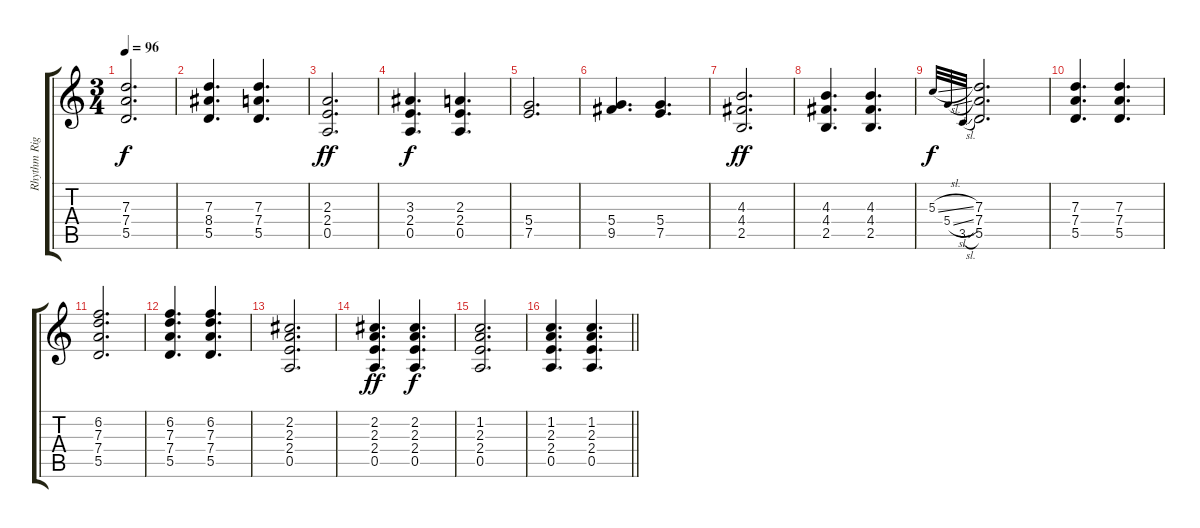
\track ("Rhythm Right" "Rhythm Rig") {instrument distortionguitar}
\staff {score tabs}
\tuning (E4 B3 G3 D3 A2 D2) {hide}
\ts (3 4)
\tempo 96
\clef g2
\ks c
(7.3 7.4 5.5).2{d dy f volume 11 balance 16} |
(7.3 8.4 5.5).4{d} (7.3 7.4 5.5).4{d} |
(2.3 2.4 0.5).2{d dy ff} |
(3.3 2.4 0.5).4{d dy f} (2.3 2.4 0.5).4{d} |
(5.4 7.5).2{d} |
(5.4 9.5).4{d} (5.4 7.5).4{d} |
(4.3 4.4 2.5).2{d dy ff} |
(4.3 4.4 2.5).4{d} (4.3 4.4 2.5).4{d} |
5.3{sl}.32{gr onbeat dy f} 5.4{sl}.32{gr onbeat} 3.5{sl}.32{gr onbeat} (7.3 7.4 5.5).2{d} |
(7.3 7.4 5.5).4{d} (7.3 7.4 5.5).4{d} |
(6.2 7.3 7.4 5.5).2{d} |
(6.2 7.3 7.4 5.5).4{d} (6.2 7.3 7.4 5.5).4{d} |
(2.2 2.3 2.4 0.5).2{d} |
(2.2 2.3 2.4 0.5).4{d dy ff} (2.2 2.3 2.4 0.5).4{d dy f} |
(1.2 2.3 2.4 0.5).2{d} |
\barLineRight lightlight
(1.2 2.3 2.4 0.5).4{d} (1.2 2.3 2.4 0.5).4{d}
